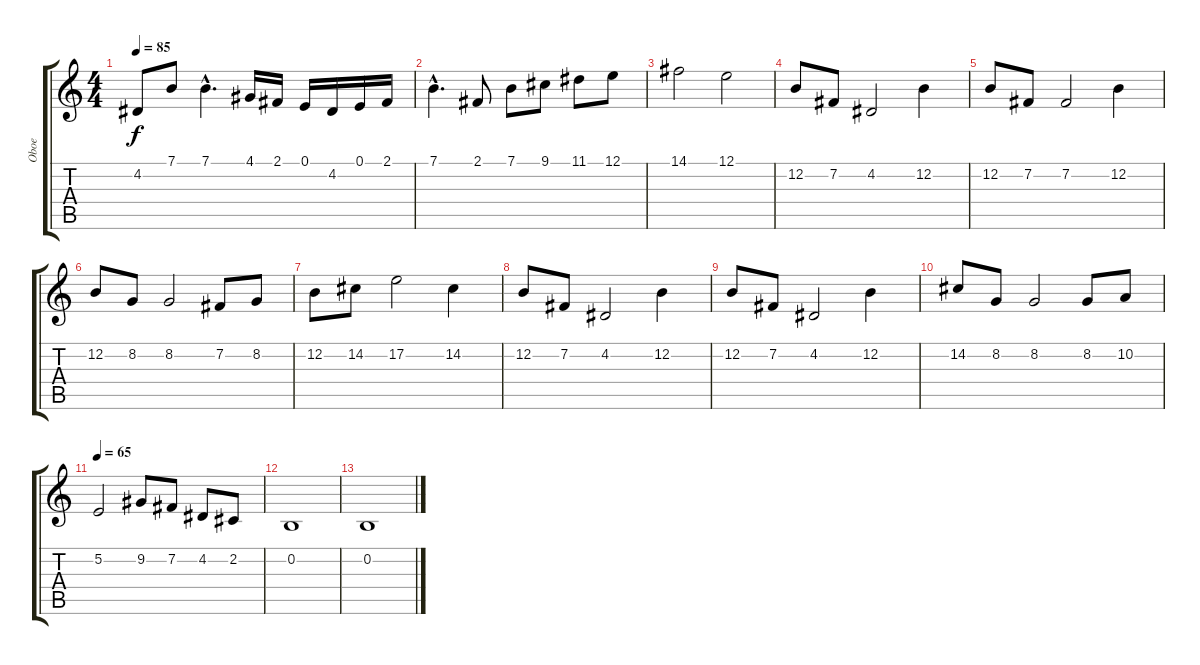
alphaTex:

\track ("Oboe" "Oboe") {instrument oboe}
\staff {score tabs}
\tuning (E4 B3 G3 D3 A2 E2) {hide}
\ts (4 4)
\tempo 85
\clef g2
\ks c
4.2.8{dy f} 7.1.8 7.1{hac}.4{d} 4.1.16 2.1.16 0.1.16 4.2.16 0.1.16 2.1.16 |
7.1{hac}.4{d} 2.1.8 7.1.8 9.1.8 11.1.8 12.1.8 |
14.1.2 12.1.2 |
12.2.8 7.2.8 4.2.2 12.2.4 |
12.2.8 7.2.8 7.2.2 12.2.4 |
12.2.8 8.2.8 8.2.2 7.2.8 8.2.8 |
12.2.8 14.2.8 17.2.2 14.2.4 |
12.2.8 7.2.8 4.2.2 12.2.4 |
12.2.8 7.2.8 4.2.2 12.2.4 |
14.2.8 8.2.8 8.2.2 8.2.8 10.2.8 |
\tempo 65
5.2.2 9.2.8 7.2.8 4.2.8 2.2.8 |
0.2.1 |
0.2.1
